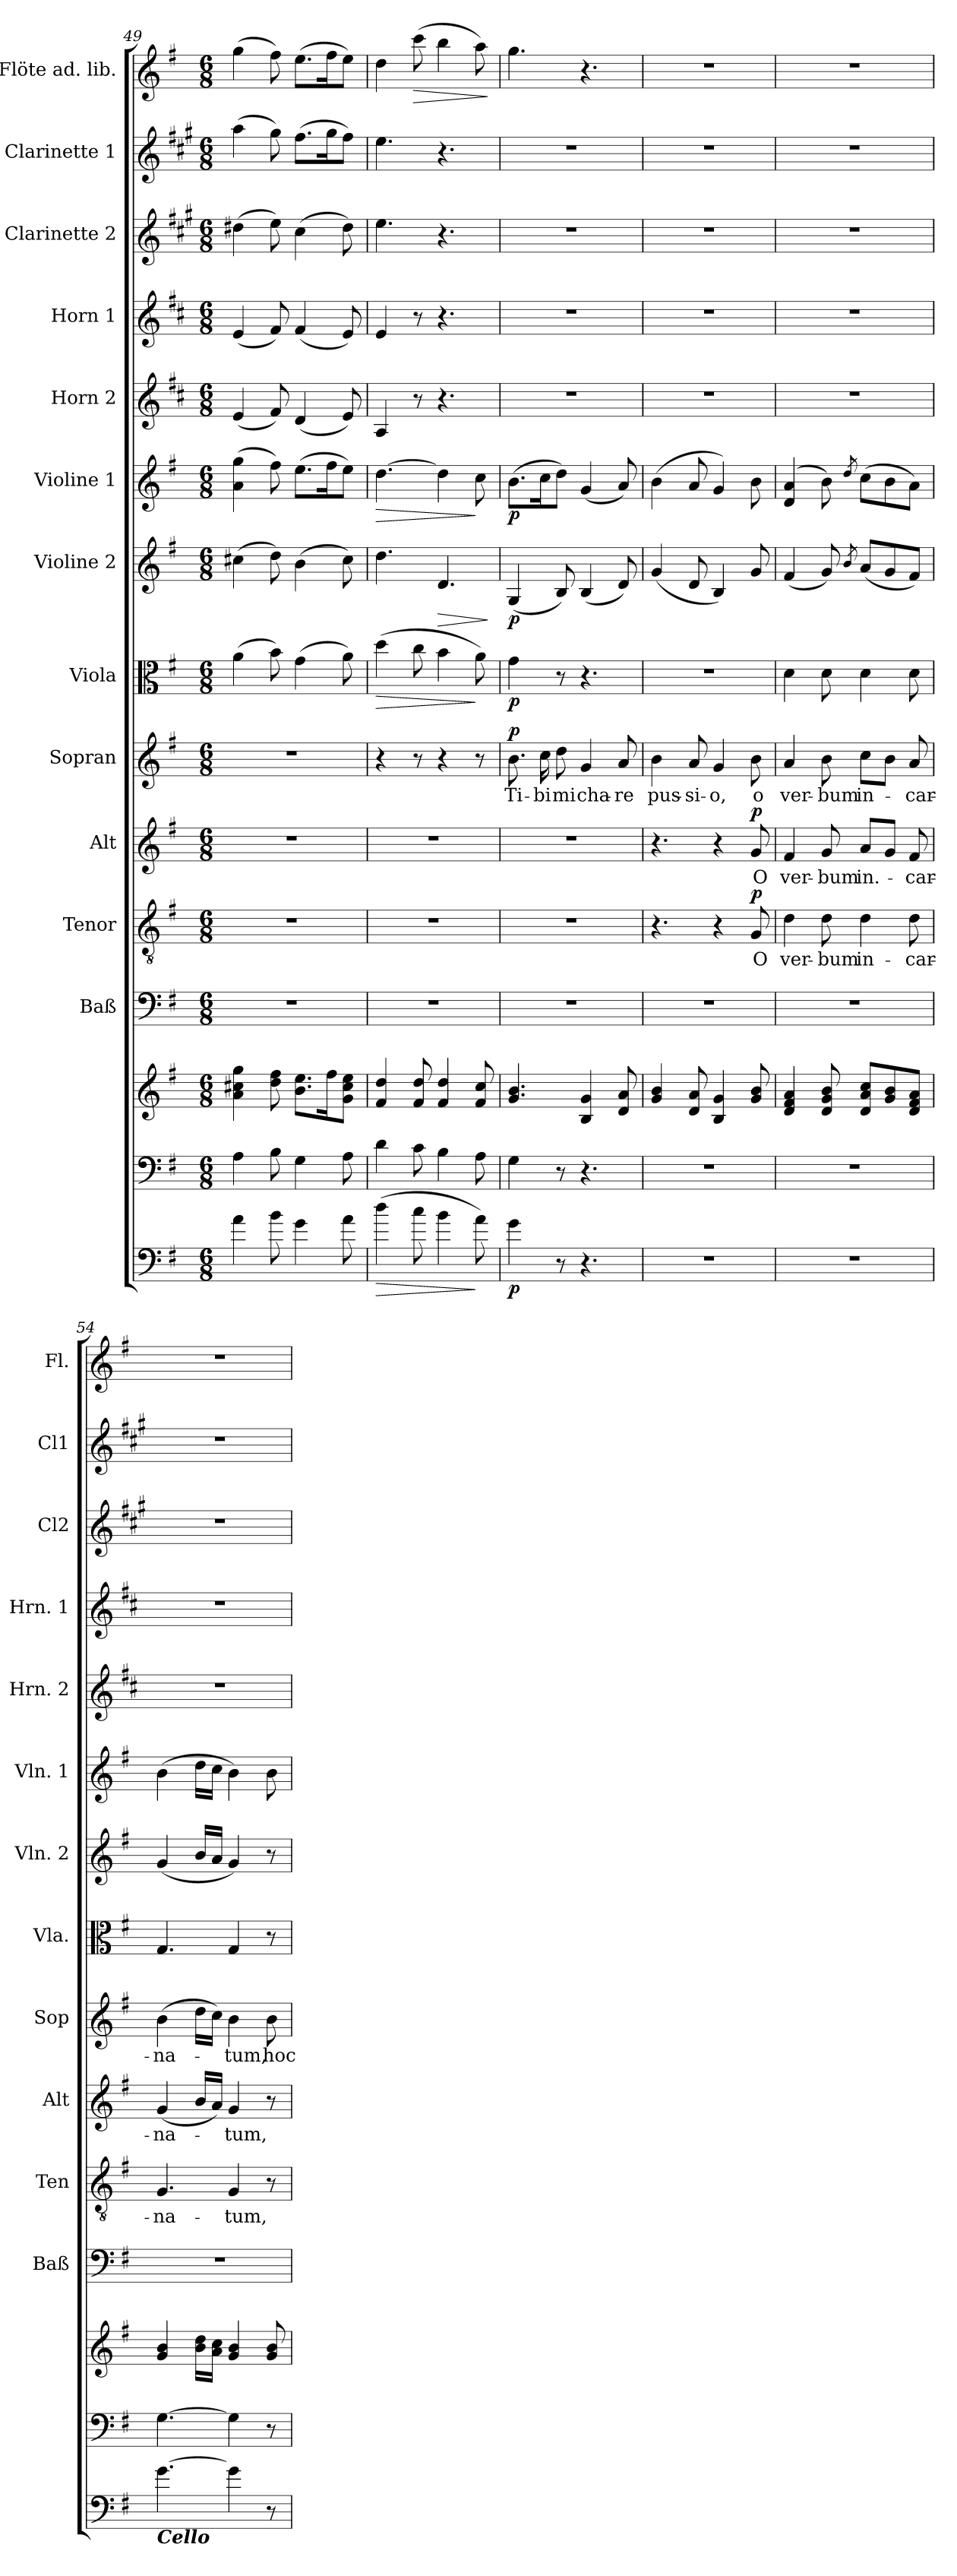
**kern	**dynam	**kern	**kern	**kern	**kern	**text	**dynam	**kern	**text	**dynam	**kern	**text	**dynam	**kern	**dynam	**kern	**dynam	**kern	**dynam	**kern	**kern	**kern	**kern	**kern	**dynam
*part14	*part14	*part13	*part13	*part12	*part11	*part11	*part11	*part10	*part10	*part10	*part9	*part9	*part9	*part8	*part8	*part7	*part7	*part6	*part6	*part5	*part4	*part3	*part2	*part1	*part1
*staff15	*staff15	*staff14	*staff13	*staff12	*staff11	*staff11	*staff11	*staff10	*staff10	*staff10	*staff9	*staff9	*staff9	*staff8	*staff8	*staff7	*staff7	*staff6	*staff6	*staff5	*staff4	*staff3	*staff2	*staff1	*staff1
*	*	*	*	*I"Baß	*I"Tenor	*	*	*I"Alt	*	*	*I"Sopran	*	*	*I"Viola	*	*I"Violine 2	*	*I"Violine 1	*	*I"Horn 2	*I"Horn 1	*I"Clarinette 2	*I"Clarinette 1	*I"Flöte ad. lib.	*
*	*	*	*	*I'Baß	*I'Ten	*	*	*I'Alt	*	*	*I'Sop	*	*	*I'Vla.	*	*I'Vln. 2	*	*I'Vln. 1	*	*I'Hrn. 2	*I'Hrn. 1	*I'Cl2	*I'Cl1	*I'Fl.	*
*clefF4	*	*clefF4	*clefG2	*clefF4	*clefGv2	*	*	*clefG2	*	*	*clefG2	*	*	*clefC3	*	*clefG2	*	*clefG2	*	*clefG2	*clefG2	*clefG2	*clefG2	*clefG2	*
*ITrd7c12	*	*	*	*	*	*	*	*	*	*	*	*	*	*	*	*	*	*	*	*ITrd4c7	*ITrd4c7	*ITrd1c2	*ITrd1c2	*	*
*k[f#]	*	*k[f#]	*k[f#]	*k[f#]	*k[f#]	*	*	*k[f#]	*	*	*k[f#]	*	*	*k[f#]	*	*k[f#]	*	*k[f#]	*	*k[f#]	*k[f#]	*k[f#]	*k[f#]	*k[f#]	*
*G:	*	*G:	*G:	*G:	*G:	*	*	*G:	*	*	*G:	*	*	*G:	*	*G:	*	*G:	*	*G:	*G:	*G:	*G:	*G:	*
*M6/8	*	*M6/8	*M6/8	*M6/8	*M6/8	*	*	*M6/8	*	*	*M6/8	*	*	*M6/8	*	*M6/8	*	*M6/8	*	*M6/8	*M6/8	*M6/8	*M6/8	*M6/8	*
=49	=49	=49	=49	=49	=49	=49	=49	=49	=49	=49	=49	=49	=49	=49	=49	=49	=49	=49	=49	=49	=49	=49	=49	=49	=49
4A\	.	4A\	4a\ 4cc#X\ 4gg\	2.r	2.r	.	.	2.r	.	.	2.r	.	.	(>4a\	.	(>4cc#X\	.	(>4a\ 4gg\	.	(<4A/	(<4A/	(>4cc#X\	(>4gg\	(>4gg\	.
8B\	.	8B\	8dd\ 8ff#\	.	.	.	.	.	.	.	.	.	.	8b\)	.	8dd\)	.	8ff#\)	.	8B/)	8B/)	8dd\)	8ff#\)	8ff#\)	.
4G\	.	4G\	8.b\ 8.ee\L	.	.	.	.	.	.	.	.	.	.	(>4g\	.	(>4b\	.	(>8.ee\L	.	(<4G/	(<4B/	(>4b\	(>8.ee\L	(>8.ee\L	.
.	.	.	16ff#\k	.	.	.	.	.	.	.	.	.	.	.	.	.	.	16ff#\k	.	.	.	.	16ff#\k	16ff#\k	.
8A\	.	8A\	8g\ 8cc#\ 8ee\J	.	.	.	.	.	.	.	.	.	.	8a\)	.	8cc#\)	.	8ee\J)	.	8A/)	8A/)	8cc#\)	8ee\J)	8ee\J)	.
!!LO:PB:g=z
=50	=50	=50	=50	=50	=50	=50	=50	=50	=50	=50	=50	=50	=50	=50	=50	=50	=50	=50	=50	=50	=50	=50	=50	=50	=50
!	!LO:HP:b	!	!	!	!	!	!	!	!	!	!	!	!	!	!LO:HP:b	!	!	!	!LO:HP:b	!	!	!	!	!	!
(>4d\	>	4d\	4f#/ 4dd/	2.r	2.r	.	.	2.r	.	.	4r	.	.	(>4dd\	>	4.dd\	.	[4.dd\	>	4D/	4A/	4.dd\	4.dd\	4dd\	.
!	!	!	!	!	!	!	!	!	!	!	!	!	!	!	!	!	!	!	!	!	!	!	!	!	!LO:HP:b
8c\	.	8c\	8f#/ 8dd/	.	.	.	.	.	.	.	8r	.	.	8cc\	.	.	.	.	.	8r	8r	.	.	(>8ccc\	>
!	!	!	!	!	!	!	!	!	!	!	!	!	!	!	!	!	!LO:HP:b	!	!	!	!	!	!	!	!
4B\	.	4B\	4f#/ 4dd/	.	.	.	.	.	.	.	4r	.	.	4b\	.	4.d/	>	4dd\]	.	4.r	4.r	4.r	4.r	4bb\	.
8A\)	]	8A\	8f#/ 8cc/	.	.	.	.	.	.	.	8r	.	.	8a\)	]	.	.	8cc\	]	.	.	.	.	8aa\)	.
.	.	.	.	.	.	.	.	.	.	.	.	.	.	.	.	.	]	.	.	.	.	.	.	.	]
=51	=51	=51	=51	=51	=51	=51	=51	=51	=51	=51	=51	=51	=51	=51	=51	=51	=51	=51	=51	=51	=51	=51	=51	=51	=51
!	!LO:DY:b	!	!	!	!	!	!	!	!	!	!	!LO:LY:b	!LO:DY:a	!	!LO:DY:b	!	!LO:DY:b	!	!LO:DY:b	!	!	!	!	!	!
4G\	p	4G\	4.g/ 4.b/	2.r	2.r	.	.	2.r	.	.	8.b\	Ti-	p	4g\	p	(<4G/	p	(>8.b\L	p	2.r	2.r	2.r	2.r	4.gg\	.
!	!	!	!	!	!	!	!	!	!	!	!	!LO:LY:b	!	!	!	!	!	!	!	!	!	!	!	!	!
.	.	.	.	.	.	.	.	.	.	.	16cc\	-bi	.	.	.	.	.	16cc\k	.	.	.	.	.	.	.
!	!	!	!	!	!	!	!	!	!	!	!	!LO:LY:b	!	!	!	!	!	!	!	!	!	!	!	!	!
8r	.	8r	.	.	.	.	.	.	.	.	8dd\	mi	.	8r	.	8B/)	.	8dd\J)	.	.	.	.	.	.	.
!	!	!	!	!	!	!	!	!	!	!	!	!LO:LY:b	!	!	!	!	!	!	!	!	!	!	!	!	!
4.r	.	4.r	4B/ 4g/	.	.	.	.	.	.	.	4g/	cha-	.	4.r	.	(<4B/	.	(<4g/	.	.	.	.	.	4.r	.
!	!	!	!	!	!	!	!	!	!	!	!	!LO:LY:b	!	!	!	!	!	!	!	!	!	!	!	!	!
.	.	.	8d/ 8a/	.	.	.	.	.	.	.	8a/	-re	.	.	.	8d/)	.	8a/)	.	.	.	.	.	.	.
=52	=52	=52	=52	=52	=52	=52	=52	=52	=52	=52	=52	=52	=52	=52	=52	=52	=52	=52	=52	=52	=52	=52	=52	=52	=52
!	!	!	!	!	!	!	!	!	!	!	!	!LO:LY:b	!	!	!	!	!	!	!	!	!	!	!	!	!
2.r	.	2.r	4g/ 4b/	2.r	4.r	.	.	4.r	.	.	4b\	pus-	.	2.r	.	(<4g/	.	(<4b\	.	2.r	2.r	2.r	2.r	2.r	.
!	!	!	!	!	!	!	!	!	!	!	!	!LO:LY:b	!	!	!	!	!	!	!	!	!	!	!	!	!
.	.	.	8d/ 8a/	.	.	.	.	.	.	.	8a/	-si-	.	.	.	8d/	.	8a/	.	.	.	.	.	.	.
!	!	!	!	!	!	!	!	!	!	!	!	!LO:LY:b	!	!	!	!	!	!	!	!	!	!	!	!	!
.	.	.	4B/ 4g/	.	4r	.	.	4r	.	.	4g/	-o,	.	.	.	4B/)	.	4g/)	.	.	.	.	.	.	.
!	!	!	!	!	!	!LO:LY:b	!LO:DY:a	!	!LO:LY:b	!LO:DY:a	!	!LO:LY:b	!	!	!	!	!	!	!	!	!	!	!	!	!
.	.	.	8g/ 8b/	.	8G/	O	p	8g/	O	p	8b\	o	.	.	.	8g/	.	8b\	.	.	.	.	.	.	.
=53	=53	=53	=53	=53	=53	=53	=53	=53	=53	=53	=53	=53	=53	=53	=53	=53	=53	=53	=53	=53	=53	=53	=53	=53	=53
!	!	!	!	!	!	!LO:LY:b	!	!	!LO:LY:b	!	!	!LO:LY:b	!	!	!	!	!	!	!	!	!	!	!	!	!
2.r	.	2.r	4d/ 4f#/ 4a/	2.r	4d\	ver-	.	4f#/	ver-	.	4a/	ver-	.	4d\	.	(<4f#/	.	(4d/ 4a/	.	2.r	2.r	2.r	2.r	2.r	.
!	!	!	!	!	!	!LO:LY:b	!	!	!LO:LY:b	!	!	!LO:LY:b	!	!	!	!	!	!	!	!	!	!	!	!	!
.	.	.	8d/ 8g/ 8b/	.	8d\	-bum	.	8g/	-bum	.	8b\	-bum	.	8d\	.	8g/)	.	8b\)	.	.	.	.	.	.	.
.	.	.	.	.	.	.	.	.	.	.	.	.	.	.	.	8qb/	.	8qdd/	.	.	.	.	.	.	.
!	!	!	!	!	!	!LO:LY:b	!	!	!LO:LY:b	!	!	!LO:LY:b	!	!	!	!	!	!	!	!	!	!	!	!	!
.	.	.	8d/ 8a/ 8cc/L	.	4d\	in-	.	8a/L	in.-	.	8cc\L	in-	.	4d\	.	(<8a/L	.	(>8cc\L	.	.	.	.	.	.	.
.	.	.	8g/ 8b/	.	.	.	.	8g/J	.	.	8b\J	.	.	.	.	8g/	.	8b\	.	.	.	.	.	.	.
!	!	!	!	!	!	!LO:LY:b	!	!	!LO:LY:b	!	!	!LO:LY:b	!	!	!	!	!	!	!	!	!	!	!	!	!
.	.	.	8d/ 8f#/ 8a/J	.	8d\	-car-	.	8f#/	-car-	.	8a/	-car-	.	8d\	.	8f#/J)	.	8a\J)	.	.	.	.	.	.	.
=54	=54	=54	=54	=54	=54	=54	=54	=54	=54	=54	=54	=54	=54	=54	=54	=54	=54	=54	=54	=54	=54	=54	=54	=54	=54
!LO:TX:b:Bi:t=Cello	!	!	!	!	!	!	!	!	!	!	!	!	!	!	!	!	!	!	!	!	!	!	!	!	!
!	!	!	!	!	!	!LO:LY:b	!	!	!LO:LY:b	!	!	!LO:LY:b	!	!	!	!	!	!	!	!	!	!	!	!	!
[4.G\	.	[4.G\	4g/ 4b/	2.r	4.G/	-na-	.	(<4g/	-na-	.	(>4b\	-na-	.	4.G/	.	(<4g/	.	(>4b\	.	2.r	2.r	2.r	2.r	2.r	.
.	.	.	16b\ 16dd\LL	.	.	.	.	16b/LL	.	.	16dd\LL	.	.	.	.	16b/LL	.	16dd\LL	.	.	.	.	.	.	.
.	.	.	16a\ 16cc\JJ	.	.	.	.	16a/JJ)	.	.	16cc\JJ)	.	.	.	.	16a/JJ	.	16cc\JJ	.	.	.	.	.	.	.
!	!	!	!	!	!	!LO:LY:b	!	!	!LO:LY:b	!	!	!LO:LY:b	!	!	!	!	!	!	!	!	!	!	!	!	!
4G\]	.	4G\]	4g/ 4b/	.	4G/	-tum,	.	4g/	-tum,	.	4b\	-tum,	.	4G/	.	4g/)	.	4b\)	.	.	.	.	.	.	.
!	!	!	!	!	!	!	!	!	!	!	!	!LO:LY:b	!	!	!	!	!	!	!	!	!	!	!	!	!
8r	.	8r	8g/ 8b/	.	8r	.	.	8r	.	.	8b\	hoc	.	8r	.	8r	.	8b\	.	.	.	.	.	.	.
=	=	=	=	=	=	=	=	=	=	=	=	=	=	=	=	=	=	=	=	=	=	=	=	=	=
*-	*-	*-	*-	*-	*-	*-	*-	*-	*-	*-	*-	*-	*-	*-	*-	*-	*-	*-	*-	*-	*-	*-	*-	*-	*-
